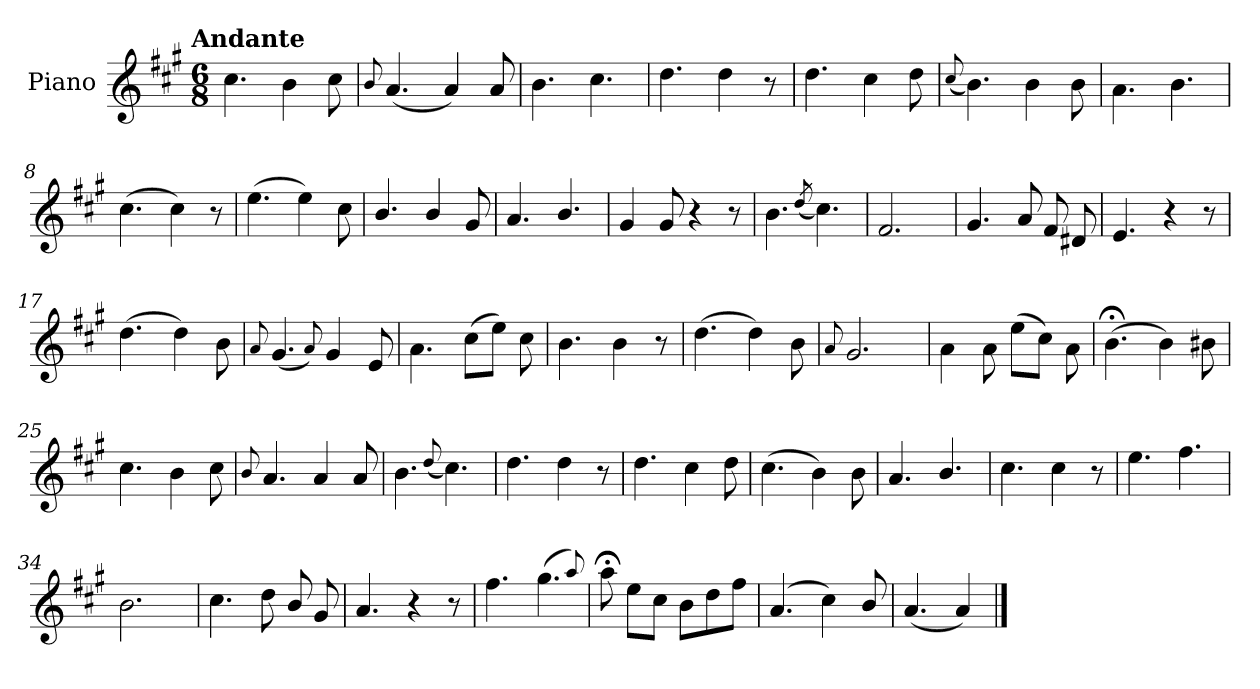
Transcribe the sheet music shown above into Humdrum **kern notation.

**kern
*part1
*staff1
*I"Piano
*I'Pno.
*clefG2
*k[f#c#g#]
!!LO:TX:omd:t=Andante
*M6/8
*MM92
=1
4.cc#\
4b\
8cc#\
=2
8qqb/
(<4.a/
4a/)
8a/
=3
4.b\
4.cc#\
=4
4.dd\
4dd\
8r
=5
4.dd\
4cc#\
8dd\
!!LO:LB:g=z
=6
(<8qqcc#/
4.b\)
4b\
8b\
=7
4.a\
4.b\
=8
(>4.cc#\
4cc#\)
8r
=9
(>4.ee\
4ee\)
8cc#\
=10
4.b/
4b/
8g#/
=11
4.a/
4.b/
=12
4g#/
8g#/
4r
8r
!!LO:LB:g=z
=13
4.b\
(<8qdd/
4.cc#\)
=14
2.f#/
=15
4.g#/
8a/
8f#/
8d#X/
=16
4.e/
4r
8r
=17
(>4.dd\
4dd\)
8b\
=18
8qqa/
(<4.g#/
8qqa/)
4g#/
8e/
=19
4.a\
(>8cc#\L
8ee\J)
8cc#\
!!LO:LB:g=z
=20
4.b\
4b\
8r
=21
(>4.dd\
4dd\)
8b\
=22
8qqa/
2.g#/
=23
4a\
8a\
(>8ee\L
8cc#\J)
8a\
=24
(>4.b;<\
4b\)
8b#X\
=25
4.cc#\
4b\
8cc#\
=26
8qqb/
4.a/
4a/
8a/
!!LO:LB:g=z
=27
4.b\
(<8qqdd/
4.cc#\)
=28
4.dd\
4dd\
8r
=29
4.dd\
4cc#\
8dd\
=30
(>4.cc#\
4b\)
8b\
=31
4.a/
4.b/
=32
4.cc#\
4cc#\
8r
=33
4.ee\
4.ff#\
=34
2.b\
!!LO:LB:g=z
=35
4.cc#\
8dd\
8b/
8g#/
=36
4.a/
4r
8r
=37
4.ff#\
(>4.gg#\
8qqaa/)
=38
8aa;<\
8ee\L
8cc#\J
8b\L
8dd\
8ff#\J
=39
(>4.a/
4cc#\)
8b/
=40
(<4.a/
4a/)
==
*-
